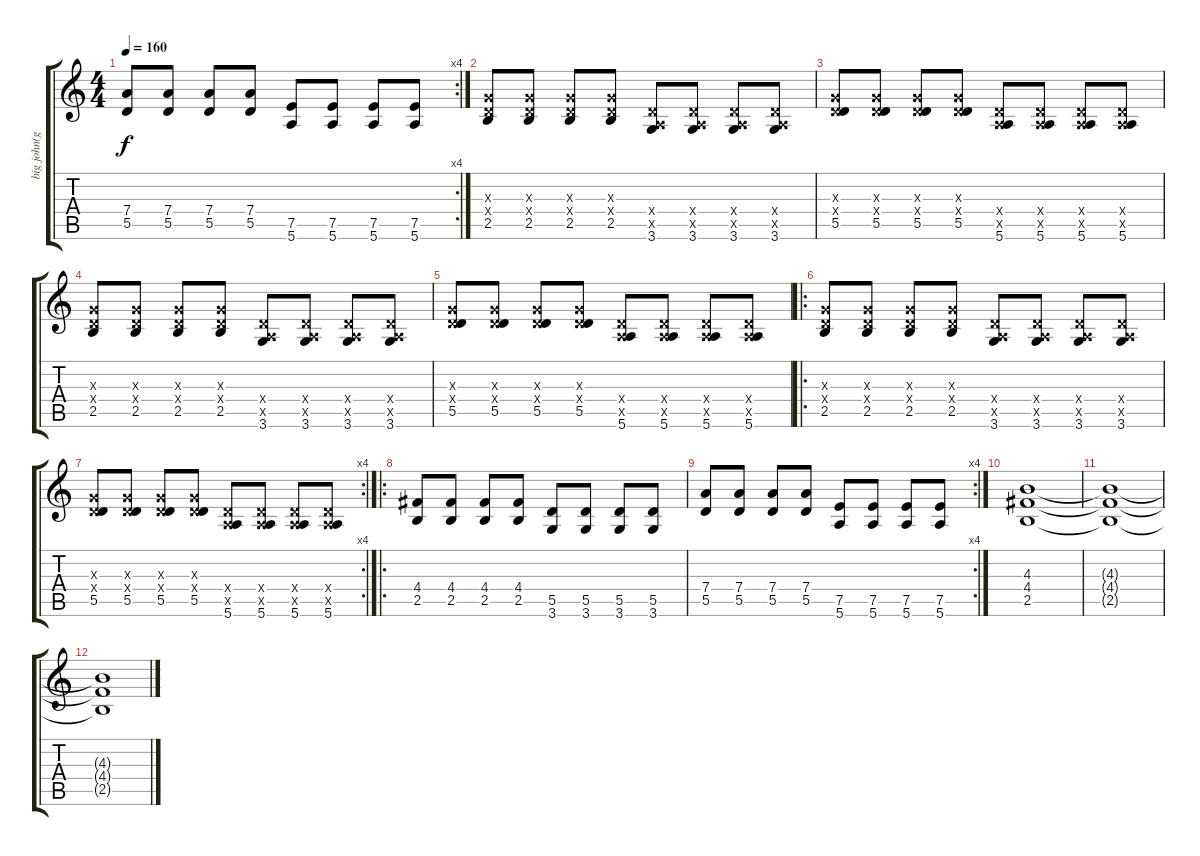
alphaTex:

\track ("big john(guitare)" "big john(g") {instrument distortionguitar}
\staff {score tabs}
\tuning (E4 B3 G3 D3 A2 E2) {hide}
\rc 4
\ts (4 4)
\tempo 160
\clef g2
\ks c
(7.4 5.5).8{dy f} (7.4 5.5).8 (7.4 5.5).8 (7.4 5.5).8 (7.5 5.6).8 (7.5 5.6).8 (7.5 5.6).8 (7.5 5.6).8 |
(0.3{x} 0.4{x} 2.5).8 (0.3{x} 0.4{x} 2.5).8 (0.3{x} 0.4{x} 2.5).8 (0.3{x} 0.4{x} 2.5).8 (0.4{x} 0.5{x} 3.6).8 (0.4{x} 0.5{x} 3.6).8 (0.4{x} 0.5{x} 3.6).8 (0.4{x} 0.5{x} 3.6).8 |
(0.3{x} 0.4{x} 5.5).8 (0.3{x} 0.4{x} 5.5).8 (0.3{x} 0.4{x} 5.5).8 (0.3{x} 0.4{x} 5.5).8 (0.4{x} 0.5{x} 5.6).8 (0.4{x} 0.5{x} 5.6).8 (0.4{x} 0.5{x} 5.6).8 (0.4{x} 0.5{x} 5.6).8 |
(0.3{x} 0.4{x} 2.5).8 (0.3{x} 0.4{x} 2.5).8 (0.3{x} 0.4{x} 2.5).8 (0.3{x} 0.4{x} 2.5).8 (0.4{x} 0.5{x} 3.6).8 (0.4{x} 0.5{x} 3.6).8 (0.4{x} 0.5{x} 3.6).8 (0.4{x} 0.5{x} 3.6).8 |
(0.3{x} 0.4{x} 5.5).8 (0.3{x} 0.4{x} 5.5).8 (0.3{x} 0.4{x} 5.5).8 (0.3{x} 0.4{x} 5.5).8 (0.4{x} 0.5{x} 5.6).8 (0.4{x} 0.5{x} 5.6).8 (0.4{x} 0.5{x} 5.6).8 (0.4{x} 0.5{x} 5.6).8 |
\ro
(0.3{x} 0.4{x} 2.5).8 (0.3{x} 0.4{x} 2.5).8 (0.3{x} 0.4{x} 2.5).8 (0.3{x} 0.4{x} 2.5).8 (0.4{x} 0.5{x} 3.6).8 (0.4{x} 0.5{x} 3.6).8 (0.4{x} 0.5{x} 3.6).8 (0.4{x} 0.5{x} 3.6).8 |
\rc 4
(0.3{x} 0.4{x} 5.5).8 (0.3{x} 0.4{x} 5.5).8 (0.3{x} 0.4{x} 5.5).8 (0.3{x} 0.4{x} 5.5).8 (0.4{x} 0.5{x} 5.6).8 (0.4{x} 0.5{x} 5.6).8 (0.4{x} 0.5{x} 5.6).8 (0.4{x} 0.5{x} 5.6).8 |
\ro
(4.4 2.5).8 (4.4 2.5).8 (4.4 2.5).8 (4.4 2.5).8 (5.5 3.6).8 (5.5 3.6).8 (5.5 3.6).8 (5.5 3.6).8 |
\rc 4
(7.4 5.5).8 (7.4 5.5).8 (7.4 5.5).8 (7.4 5.5).8 (7.5 5.6).8 (7.5 5.6).8 (7.5 5.6).8 (7.5 5.6).8 |
(4.3 4.4 2.5).1 |
(4.3{t} 4.4{t} 2.5{t}).1 |
(4.3{t} 4.4{t} 2.5{t}).1
